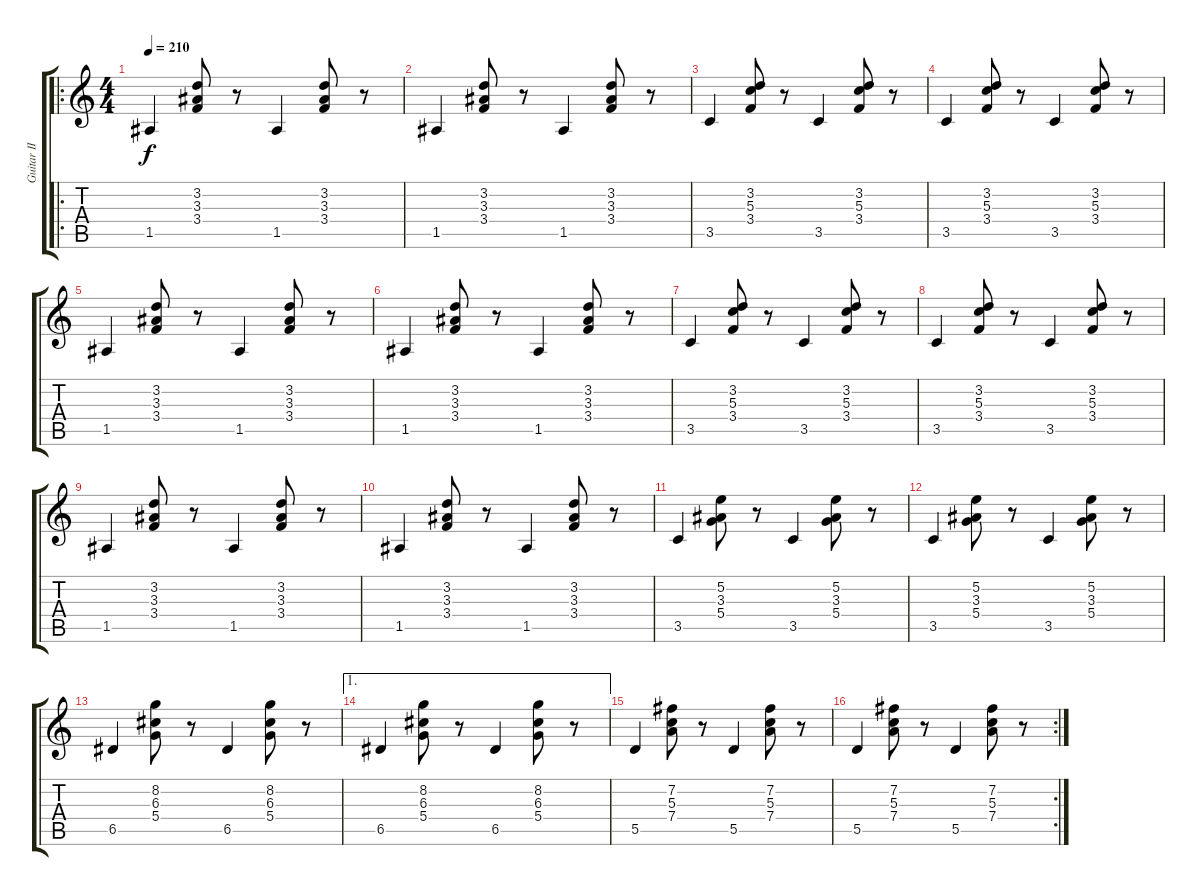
\track ("Guitar II" "Guitar II") {instrument acousticguitarsteel}
\staff {score tabs}
\tuning (E4 B3 G3 D3 A2 E2) {hide}
\ro
\ts (4 4)
\tempo 210
\clef g2
\ks c
1.5.4{dy f instrument acousticguitarsteel} (3.2 3.3 3.4).8 r.8 1.5.4 (3.2 3.3 3.4).8 r.8 |
1.5.4 (3.2 3.3 3.4).8 r.8 1.5.4 (3.2 3.3 3.4).8 r.8 |
3.5.4 (3.2 5.3 3.4).8 r.8 3.5.4 (3.2 5.3 3.4).8 r.8 |
3.5.4 (3.2 5.3 3.4).8 r.8 3.5.4 (3.2 5.3 3.4).8 r.8 |
1.5.4 (3.2 3.3 3.4).8 r.8 1.5.4 (3.2 3.3 3.4).8 r.8 |
1.5.4 (3.2 3.3 3.4).8 r.8 1.5.4 (3.2 3.3 3.4).8 r.8 |
3.5.4 (3.2 5.3 3.4).8 r.8 3.5.4 (3.2 5.3 3.4).8 r.8 |
3.5.4 (3.2 5.3 3.4).8 r.8 3.5.4 (3.2 5.3 3.4).8 r.8 |
1.5.4 (3.2 3.3 3.4).8 r.8 1.5.4 (3.2 3.3 3.4).8 r.8 |
1.5.4 (3.2 3.3 3.4).8 r.8 1.5.4 (3.2 3.3 3.4).8 r.8 |
3.5.4 (5.2 3.3 5.4).8 r.8 3.5.4 (5.2 3.3 5.4).8 r.8 |
3.5.4 (5.2 3.3 5.4).8 r.8 3.5.4 (5.2 3.3 5.4).8 r.8 |
6.5.4 (8.2 6.3 5.4).8 r.8 6.5.4 (8.2 6.3 5.4).8 r.8 |
\ae 1
6.5.4 (8.2 6.3 5.4).8 r.8 6.5.4 (8.2 6.3 5.4).8 r.8 |
5.5.4 (7.2 5.3 7.4).8 r.8 5.5.4 (7.2 5.3 7.4).8 r.8 |
\rc 2
5.5.4 (7.2 5.3 7.4).8 r.8 5.5.4 (7.2 5.3 7.4).8 r.8
